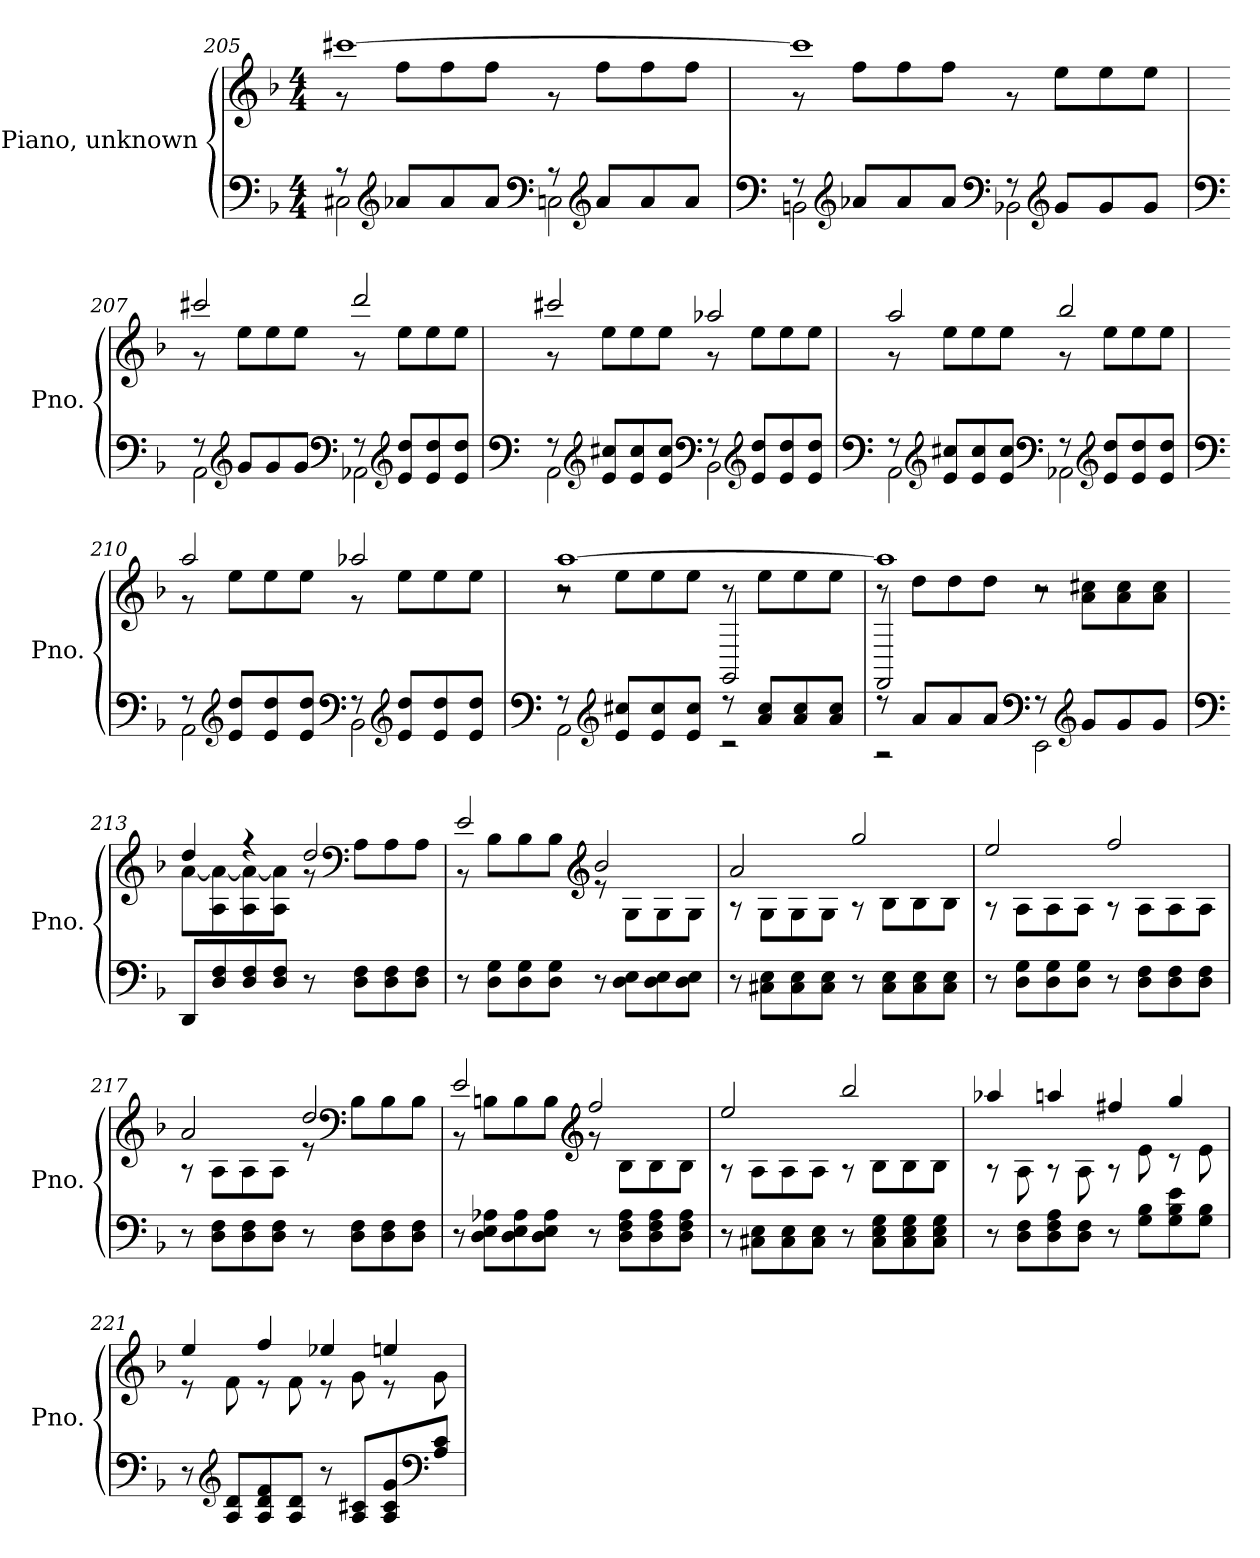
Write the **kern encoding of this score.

**kern	**kern
*part1	*part1
*staff2	*staff1
*I"Piano, unknown	*
*I'Pno.	*
*clefF4	*clefG2
*k[b-]	*k[b-]
*M4/4	*M4/4
=205	=205
*^	*^
8r	2C#X\	[1ccc#X	8r
*clefG2	*	*	*
8a-X/L	.	.	8ff\L
8a-/	.	.	8ff\
8a-/J	.	.	8ff\J
*clefF4	*	*	*
8r	2Cn\	.	8r
*clefG2	*	*	*
8a-/L	.	.	8ff\L
8a-/	.	.	8ff\
8a-/J	.	.	8ff\J
!!LO:LB:g=z	!!
=206	=206	=206	=206
*clefF4	*	*	*
8r	2BBn\	1ccc#]	8r
*clefG2	*	*	*
8a-X/L	.	.	8ff\L
8a-/	.	.	8ff\
8a-/J	.	.	8ff\J
*clefF4	*	*	*
8r	2BB-X\	.	8r
*clefG2	*	*	*
8g/L	.	.	8ee\L
8g/	.	.	8ee\
8g/J	.	.	8ee\J
=207	=207	=207	=207
*clefF4	*	*	*
8r	2AA\	2ccc#X/	8r
*clefG2	*	*	*
8g/L	.	.	8ee\L
8g/	.	.	8ee\
8g/J	.	.	8ee\J
*clefF4	*	*	*
8r	2AA-X\	2ddd/	8r
*clefG2	*	*	*
8e/ 8dd/L	.	.	8ee\L
8e/ 8dd/	.	.	8ee\
8e/ 8dd/J	.	.	8ee\J
!!LO:LB:g=z	!!
=208	=208	=208	=208
*clefF4	*	*	*
8r	2AA\	2ccc#X/	8r
*clefG2	*	*	*
8e/ 8cc#X/L	.	.	8ee\L
8e/ 8cc#/	.	.	8ee\
8e/ 8cc#/J	.	.	8ee\J
*clefF4	*	*	*
8r	2BB-\	2aa-X/	8r
*clefG2	*	*	*
8e/ 8dd/L	.	.	8ee\L
8e/ 8dd/	.	.	8ee\
8e/ 8dd/J	.	.	8ee\J
=209	=209	=209	=209
*clefF4	*	*	*
8r	2AA\	2aa/	8r
*clefG2	*	*	*
8e/ 8cc#X/L	.	.	8ee\L
8e/ 8cc#/	.	.	8ee\
8e/ 8cc#/J	.	.	8ee\J
*clefF4	*	*	*
8r	2AA-X\	2bb-/	8r
*clefG2	*	*	*
8e/ 8dd/L	.	.	8ee\L
8e/ 8dd/	.	.	8ee\
8e/ 8dd/J	.	.	8ee\J
!!LO:LB:g=z	!!
=210	=210	=210	=210
*clefF4	*	*	*
8r	2AA\	2aa/	8r
*clefG2	*	*	*
8e/ 8dd/L	.	.	8ee\L
8e/ 8dd/	.	.	8ee\
8e/ 8dd/J	.	.	8ee\J
*clefF4	*	*	*
8r	2BB-\	2aa-X/	8r
*clefG2	*	*	*
8e/ 8dd/L	.	.	8ee\L
8e/ 8dd/	.	.	8ee\
8e/ 8dd/J	.	.	8ee\J
*	*	*v	*v
=211	=211	=211
*clefF4	*	*
*	*	*^
*	*	*	*^
8r	2AA\	[1aa	8r	2r
*clefG2	*	*	*	*
8e/ 8cc#X/L	.	.	8ee\L	.
8e/ 8cc#/	.	.	8ee\	.
8e/ 8cc#/J	.	.	8ee\J	.
8r	2r	.	8r	2GG/
8a/ 8cc#/L	.	.	8ee\L	.
8a/ 8cc#/	.	.	8ee\	.
8a/ 8cc#/J	.	.	8ee\J	.
=212	=212	=212	=212	=212
8r	2r	1aa]	8r	2FF/
8a/L	.	.	8dd\L	.
8a/	.	.	8dd\	.
8a/J	.	.	8dd\J	.
*clefF4	*	*	*	*
8r	2EE\	.	8r	2r
*clefG2	*	*	*	*
8g/L	.	.	8a\ 8cc#X\L	.
8g/	.	.	8a\ 8cc#\	.
8g/J	.	.	8a\ 8cc#\J	.
*v	*v	*	*	*
*	*v	*v	*v
!!LO:PB:g=z
=213	=213
*clefF4	*
*	*^
8DD/L	4dd/	[8a\L
8D/ 8F/	.	8A\ 8a\_
8D/ 8F/	4r	8A\ 8a\_
8D/ 8F/J	.	8A\ 8a\]J
8r	2dd/	8r
*	*clefF4	*
8D\ 8F\L	.	8A\L
8D\ 8F\	.	8A\
8D\ 8F\J	.	8A\J
=214	=214	=214
8r	2e/	8r
8D\ 8G\L	.	8B-\L
8D\ 8G\	.	8B-\
8D\ 8G\J	.	8B-\J
*	*clefG2	*
8r	2b-/	8r
8D\ 8E\L	.	8G\L
8D\ 8E\	.	8G\
8D\ 8E\J	.	8G\J
=215	=215	=215
8r	2a/	8r
8C#X\ 8E\L	.	8G\L
8C#\ 8E\	.	8G\
8C#\ 8E\J	.	8G\J
8r	2gg/	8r
8C#\ 8E\L	.	8B-\L
8C#\ 8E\	.	8B-\
8C#\ 8E\J	.	8B-\J
=216	=216	=216
8r	2ee/	8r
8D\ 8G\L	.	8A\L
8D\ 8G\	.	8A\
8D\ 8G\J	.	8A\J
8r	2ff/	8r
8D\ 8F\L	.	8A\L
8D\ 8F\	.	8A\
8D\ 8F\J	.	8A\J
!!LO:LB:g=z	!!
=217	=217	=217
8r	2a/	8r
8D\ 8F\L	.	8A\L
8D\ 8F\	.	8A\
8D\ 8F\J	.	8A\J
8r	2dd/	8r
*	*clefF4	*
8D\ 8F\L	.	8B-\L
8D\ 8F\	.	8B-\
8D\ 8F\J	.	8B-\J
=218	=218	=218
8r	2e/	8r
8D\ 8E\ 8A-X\L	.	8Bn\L
8D\ 8E\ 8A-\	.	8B\
8D\ 8E\ 8A-\J	.	8B\J
*	*clefG2	*
8r	2ff/	8r
8D\ 8F\ 8A-\L	.	8B\L
8D\ 8F\ 8A-\	.	8B\
8D\ 8F\ 8A-\J	.	8B\J
=219	=219	=219
8r	2ee/	8r
8C#X\ 8E\L	.	8A\L
8C#\ 8E\	.	8A\
8C#\ 8E\J	.	8A\J
8r	2bb-/	8r
8C#\ 8E\ 8G\L	.	8B-\L
8C#\ 8E\ 8G\	.	8B-\
8C#\ 8E\ 8G\J	.	8B-\J
=220	=220	=220
8r	4aa-X/	8r
8D\ 8F\L	.	8A\
8D\ 8F\ 8A\	4aan/	8r
8D\ 8F\J	.	8A\
8r	4ff#X/	8r
8G\ 8B-\L	.	8e\
8G\ 8B-\ 8e\	4gg/	8r
8G\ 8B-\J	.	8e\
!!LO:LB:g=z	!!
=221	=221	=221
8r	4ee/	8r
*clefG2	*	*
8A/ 8d/L	.	8f\
8A/ 8d/ 8f/	4ff/	8r
8A/ 8d/J	.	8f\
8r	4ee-X/	8r
8A/ 8c#X/L	.	8g\
8A/ 8c#/ 8g/	4een/	8r
*clefF4	*	*
8A/ 8c#/J	.	8g\
*	*v	*v
=	=
*-	*-
